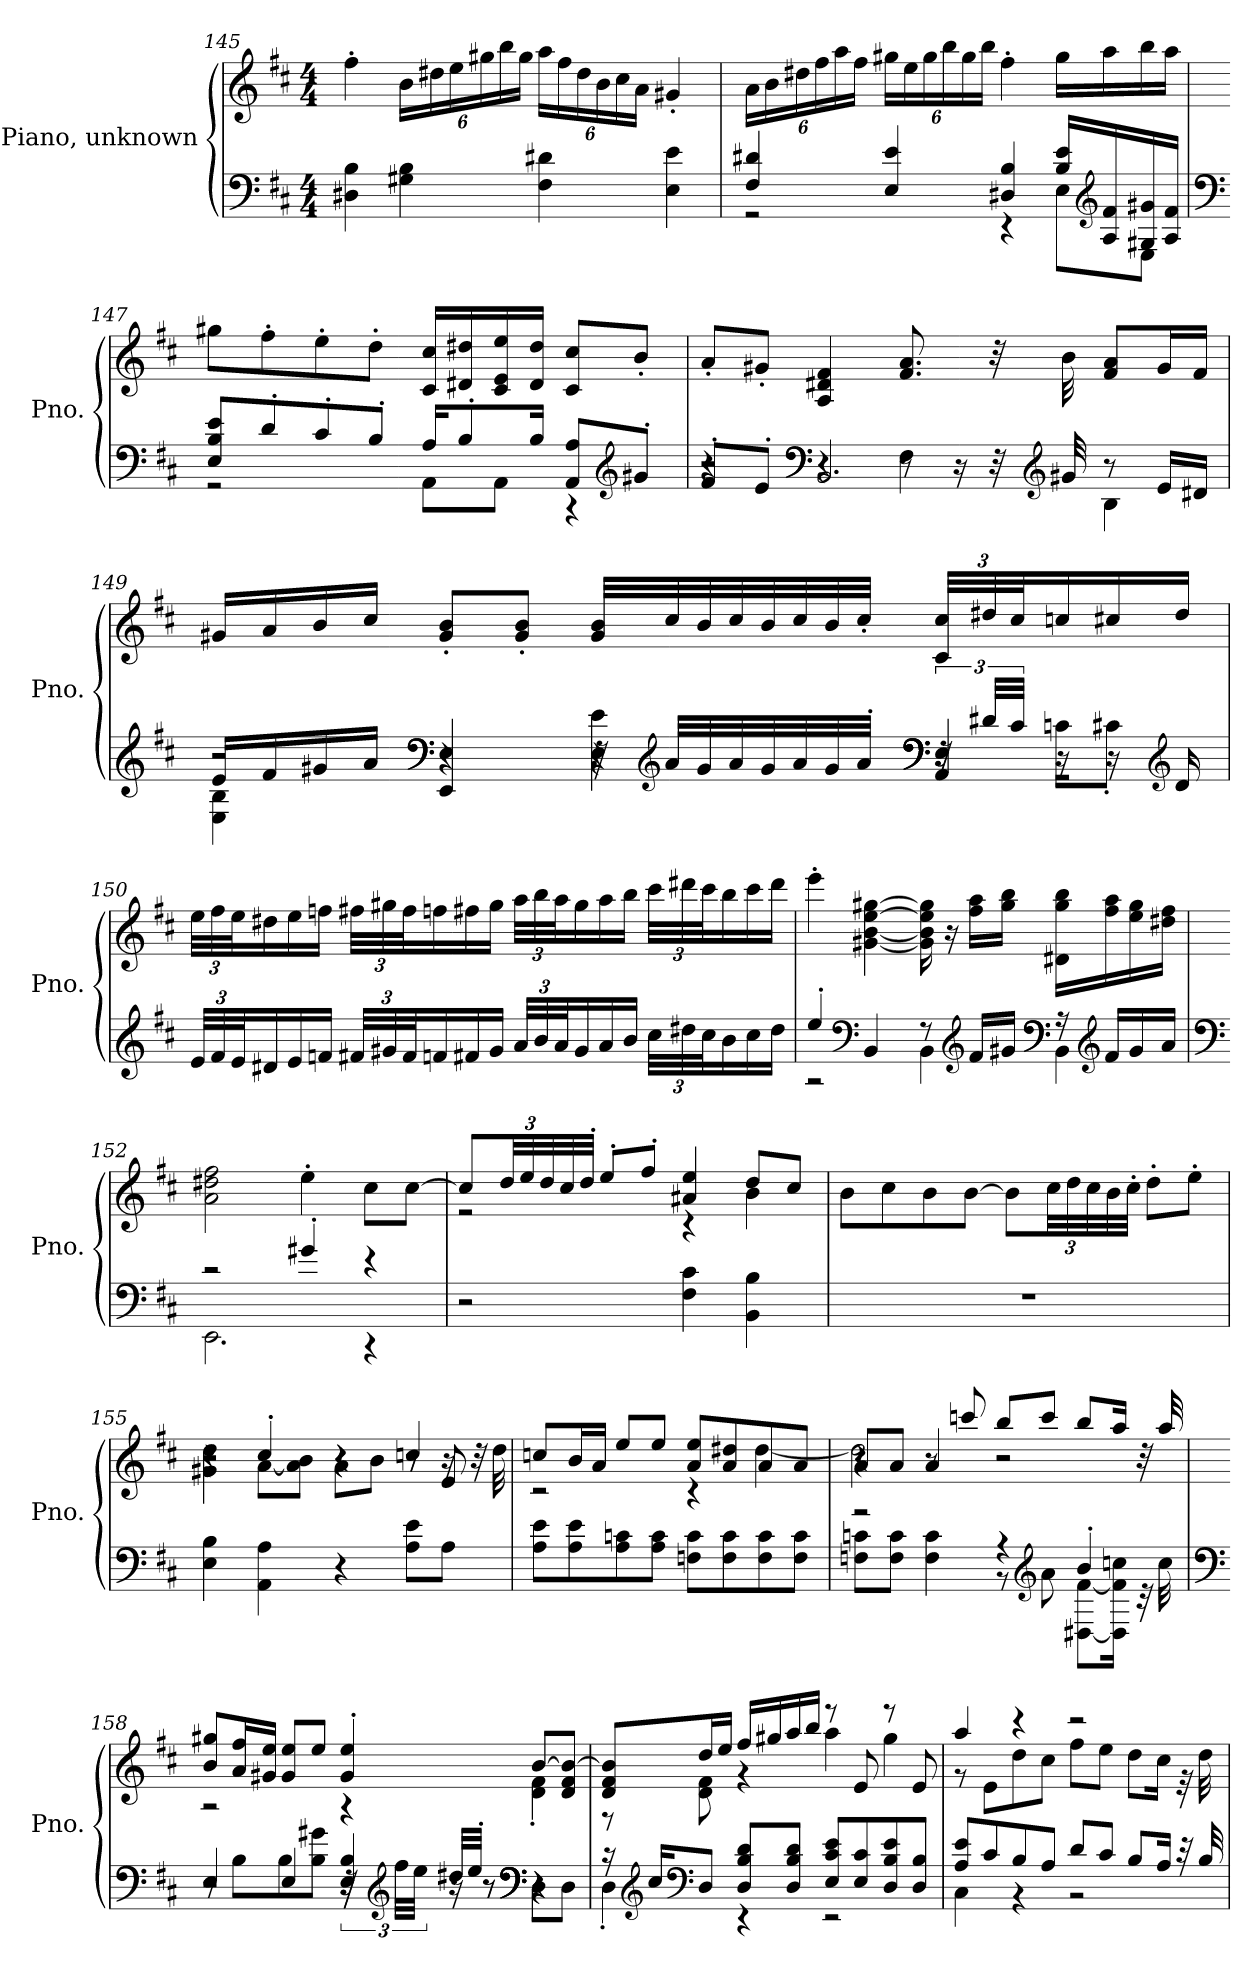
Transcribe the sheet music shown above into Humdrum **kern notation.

**kern	**kern
*part1	*part1
*staff2	*staff1
*I"Piano, unknown	*
*I'Pno.	*
!!LO:LB:g=z
*clefF4	*clefG2
*k[f#c#]	*k[f#c#]
*M4/4	*M4/4
=145	=145
4D#X\ 4B\	4ff#'\
*	*Xbrackettup
4G#X\ 4B\	24b\LL
.	24dd#X\
.	24ee\
.	24gg#X\
.	24bb\
.	24gg#\JJ
4F#\ 4d#X\	24aa\LL
.	24ff#\
.	24dd#\
.	24b\
.	24cc#\
.	24a\JJ
4E\ 4e\	4g#X'/
=146	=146
*^	*
4F#/ 4d#X/	2r	24a\LL
.	.	24b\
.	.	24dd#X\
.	.	24ff#\
.	.	24aa\
.	.	24ff#\JJ
4E/ 4e/	.	24gg#X\LL
.	.	24ee\
.	.	24gg#\
.	.	24bb\
.	.	24gg#\
.	.	24bb\JJ
4D#X/ 4B/	4r	4ff#'\
16B/ 16e/LL	8E\L	16gg#\LL
*clefG2	*	*
16A/ 16f#/	.	16aa\
16G#X/ 16g#X/	8E\J	16bb\
16A/ 16f#/JJ	.	16aa\JJ
!!LO:PB:g=z
=147	=147	=147
*clefF4	*	*
8E/ 8B/ 8e/L	2r	8gg#X\L
8d'/	.	8ff#'\
8c#'/	.	8ee'\
8B'/J	.	8dd'\J
16A/KL	8AA\L	16c#/ 16cc#/LL
8B'/	.	16d#X/ 16dd#X/
.	8AA\J	16c#/ 16e/ 16ee/
16B/Jk	.	16d#/ 16dd#/JJ
8AA/ 8A/L	4r	8c#/ 8cc#/L
*clefG2	*	*
8g#X'/J	.	8b'/J
=148	=148	=148
*	*^	*
8f#'/L	2r	4r	8a'/L
8e'/J	.	.	8g#X'/J
*clefF4	*	*	*
4r	.	2.BB/	4A/ 4d#X/ 4f#/
8r	4F#\	.	8.f#/ 8.a/
16r	.	.	.
32r	.	.	32r
*clefG2	*	*	*
32g#X/	.	.	32b\
8r	4B\	.	8f#/ 8a/L
16e/LL	.	.	16g#/L
16d#X/JJ	.	.	16f#/JJ
!!LO:LB:g=z
=149	=149	=149	=149
16e/LL	4E\ 4B\	2r	16g#X/LL
16f#/	.	.	16a/
16g#X/	.	.	16b/
16a/JJ	.	.	16cc#/JJ
*clefF4	*	*	*
4EE/ 4E/	4r	.	8g#/' 8b/'L
.	.	.	8g#/' 8b/'J
32r	4E\ 4e\	4r	32g#/ 32b/LLL
*clefG2	*	*	*
32a/LLL	.	.	32cc#/
32g#/	.	.	32b/
32a/	.	.	32cc#/
32g#/	.	.	32b/
32a/	.	.	32cc#/
32g#/	.	.	32b/
32a'/JJJ	.	.	32cc#'/JJJ
*clefF4	*	*	*
48r	16r	4AA/ 4E/	48c#/ 48cc#/LLL
48d#X/LLL	.	.	48dd#X/
48c#/JJJ	.	.	48cc#/J
16r	16cn\KL	.	16ccn/
16r	8c#X'\J	.	16cc#X/
*clefG2	*	*	*
16d#/	.	.	16dd#/JJ
*v	*v	*v	*
!!LO:LB:g=z
=150	=150
*Xbrackettup	*
48e/LLL	48ee\LLL
48f#/	48ff#\
48e/J	48ee\J
16d#X/	16dd#X\
16e/	16ee\
16fn/JJ	16ffn\JJ
48f#X/LLL	48ff#X\LLL
48g#X/	48gg#X\
48f#/J	48ff#\J
16fn/	16ffn\
16f#X/	16ff#X\
16g#/JJ	16gg#\JJ
48a/LLL	48aa\LLL
48b/	48bb\
48a/J	48aa\J
16g#/	16gg#\
16a/	16aa\
16b/JJ	16bb\JJ
48cc#\LLL	48ccc#\LLL
48dd#X\	48ddd#X\
48cc#\J	48ccc#\J
16b\	16bb\
16cc#\	16ccc#\
16dd#\JJ	16ddd#\JJ
!!LO:LB:g=z
=151	=151
*^	*
4ee'/	2r	4eee'\
*clefF4	*	*
4BB/	.	[4g#X\ [4b\ [4ee\ [4gg#X\
8r	4BB\	16g#\] 16b\] 16ee\] 16gg#\]
.	.	16r
*clefG2	*	*
16f#/LL	.	16ff#\ 16aa\LL
16g#X/JJ	.	16gg#\ 16bb\JJ
*clefF4	*	*
16r	4BB\	16d#X\ 16gg#\ 16bb\LL
*clefG2	*	*
16f#/LL	.	16ff#\ 16aa\
16g#/	.	16ee\ 16gg#\
16a/JJ	.	16dd#X\ 16ff#\JJ
=152	=152	=152
*clefF4	*	*
2r	2.EE\	2a\ 2dd#X\ 2ff#\
4g#X'/	.	4ee'\
4r	4r	8cc#\L
.	.	[8cc#\J
*v	*v	*
=153	=153
*	*^
2r	8cc#/L]	2r
.	48dd/LL	.
.	48ee/	.
.	48dd/	.
.	32cc#/	.
.	32dd'/JJJ	.
.	8ee'/L	.
.	8ff#'/J	.
4F#\ 4c#\	4a#X/ 4ee/	4r
4BB\ 4B\	8dd/L	4b\
.	8cc#/J	.
*	*v	*v
!!LO:LB:g=z
=154	=154
1r	8b\L
.	8cc#\
.	8b\
.	[8b\J
.	8b\L]
.	48cc#\LL
.	48dd\
.	48cc#\
.	32b\
.	32cc#'\JJJ
.	8dd'\L
.	8ee'\J
=155	=155
*	*^
*	*	*^
4E\ 4B\	4r	4g#X\ 4dd\	2r
4AA\ 4A\	4cc#'/	[8a\L	.
.	.	8a\] 8b\J	.
4r	4r	8a\L	4r
.	.	8b\J	.
8A\ 8e\L	4ccn/	8r	8r
8A\J	.	16r	8e/
.	.	32r	.
.	.	32dd\	.
*	*	*v	*v
=156	=156	=156
8A\ 8e\L	8ccn/L	2r
8A\ 8e\	16b/L	.
.	16a/JJ	.
8A\ 8cn\	8ee/L	.
8A\ 8c\J	8ee/J	.
8Fn\ 8c\L	8a/ 8ee/L	4r
8F\ 8c\	8a/ 8dd#X/	.
8F\ 8c\	8a/	[4dd#\
8F\ 8c\J	8a/J	.
!!LO:LB:g=z
=157	=157	=157
*^	*	*^
2r	8Fn\ 8cn\L	8a/L	2dd#\]	4r
.	8F\ 8c\J	8a/J	.	.
.	4F\ 4c\	8r	.	4a/
.	.	8cccn/	.	.
4r	8r	8bb/L	2r	2r
*clefG2	*	*	*	*
.	8a\	8ccc/J	.	.
4b'/	[8D#X\ [8f#\L	8bb/L	.	.
.	16D#\] 16f#\] 16ccn\Jk	16aa/Jk	.	.
.	32r	32r	.	.
.	32cc\	32aa/	.	.
*v	*v	*	*	*
*	*v	*v	*v
=158	=158
*clefF4	*
*^	*^
*	*^	*	*
4E/	8r	2r	8b/ 8gg#X/L	2r
.	8B\L	.	16a/ 16ff#/L	.
.	.	.	16g#X/ 16ee/JJ	.
4E/	8B\	.	8g#/ 8ee/L	.
.	8B\ 8g#X\J	.	8ee/J	.
*	*brackettup	*	*	*
16r	48r	4E/ 4B/	4g#/' 4ee/'	4r
*clefG2	*	*	*	*
.	48ff#\LLL	.	.	.
.	48ee\JJJ	.	.	.
32dd#X/LLL	16r	.	.	.
32ee'/JJJ	.	.	.	.
8r	8r	.	.	.
*clefF4	*	*	*	*
4r	8D\L	4r	[8b/L	4d\' 4f#\'
.	8D\J	.	8d/ 8f#/ 8b/_J	.
*	*v	*v	*	*
!!LO:PB:g=z	!!
=159	=159	=159	=159
16r	4D'\	8d/ 8f#/ 8b/]L	8r
*clefG2	*	*	*
16cc#/KL	.	.	.
*clefF4	*	*	*
8D/J	.	16dd/L	8d\ 8f#\
.	.	16ee/JJ	.
8D/ 8B/ 8d/L	4r	16ff#/LL	4r
.	.	16gg#X/	.
8D/ 8B/ 8d/J	.	16aa/	.
.	.	16bb/JJ	.
8E/ 8c#/ 8e/L	2r	8r	4aa\
8E/ 8c#/	.	8e/	.
8D/ 8B/ 8e/	.	8r	4gg#\
8D/ 8B/J	.	8e/	.
=160	=160	=160	=160
8A/ 8e/L	4C#\	4aa/	8r
8c#/	.	.	8e\L
8B/	4r	4r	8dd\
8A/J	.	.	8cc#\J
8d/L	2r	2r	8ff#\L
8c#/J	.	.	8ee\J
8B/L	.	.	8dd\L
16A/Jk	.	.	16cc#\Jk
32r	.	.	32r
32B/	.	.	32dd\
*v	*v	*	*
*	*v	*v
=	=
*-	*-
